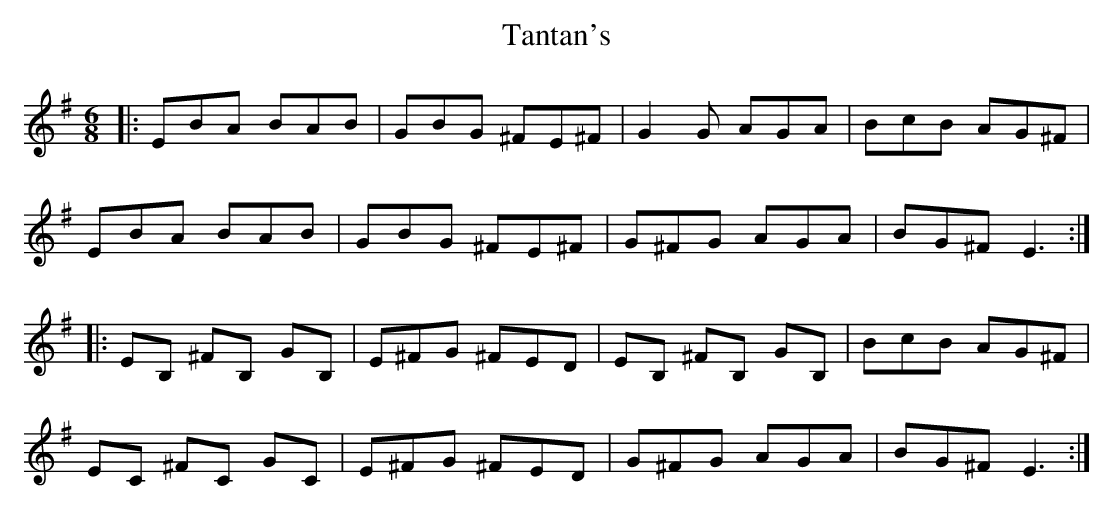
X:1
T: Tantan's
M: 6/8
L: 1/8
K: Emin
|:EBA BAB|GBG ^FE^F|G2G AGA|BcB AG^F|
EBA BAB|GBG ^FE^F|G^FG AGA|BG^F E3:|
|:EB, ^FB, GB,|E^FG ^FED|EB, ^FB, GB,|BcB AG^F|
EC ^FC GC| E^FG ^FED|G^FG AGA|BG^F E3:|
